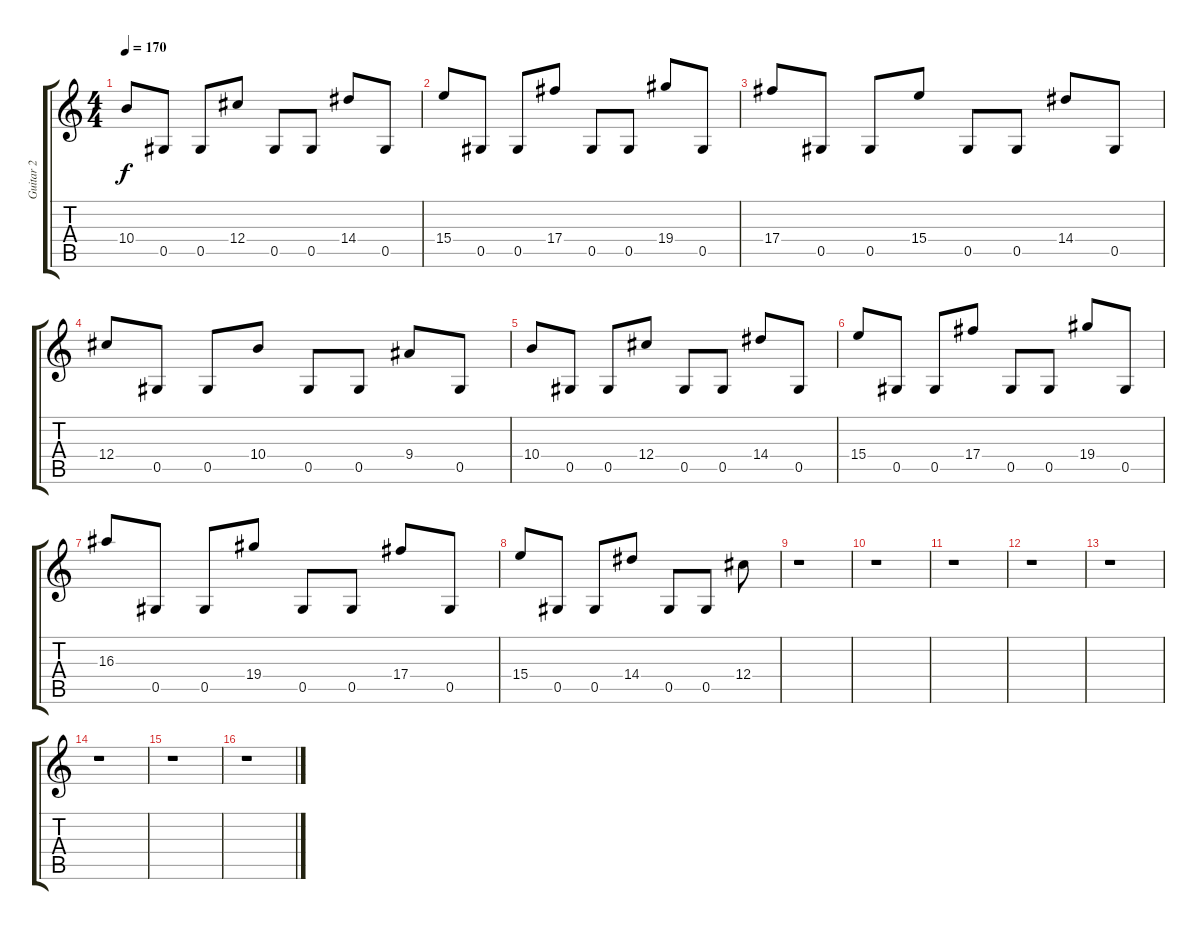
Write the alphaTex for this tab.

\track ("Guitar 2" "Guitar 2") {instrument overdrivenguitar}
\staff {score tabs}
\tuning (Eb4 Bb3 Gb3 Db3 Ab2 Eb2) {hide}
\ts (4 4)
\tempo 170
\clef g2
\ks c
10.4.8{dy f} 0.5.8 0.5.8 12.4.8 0.5.8 0.5.8 14.4.8 0.5.8 |
15.4.8 0.5.8 0.5.8 17.4.8 0.5.8 0.5.8 19.4.8 0.5.8 |
17.4.8 0.5.8 0.5.8 15.4.8 0.5.8 0.5.8 14.4.8 0.5.8 |
12.4.8 0.5.8 0.5.8 10.4.8 0.5.8 0.5.8 9.4.8 0.5.8 |
10.4.8 0.5.8 0.5.8 12.4.8 0.5.8 0.5.8 14.4.8 0.5.8 |
15.4.8 0.5.8 0.5.8 17.4.8 0.5.8 0.5.8 19.4.8 0.5.8 |
16.3.8 0.5.8 0.5.8 19.4.8 0.5.8 0.5.8 17.4.8 0.5.8 |
15.4.8 0.5.8 0.5.8 14.4.8 0.5.8 0.5.8 12.4.8 |
r.1 |
r.1 |
r.1 |
r.1 |
r.1 |
r.1 |
r.1 |
r.1
